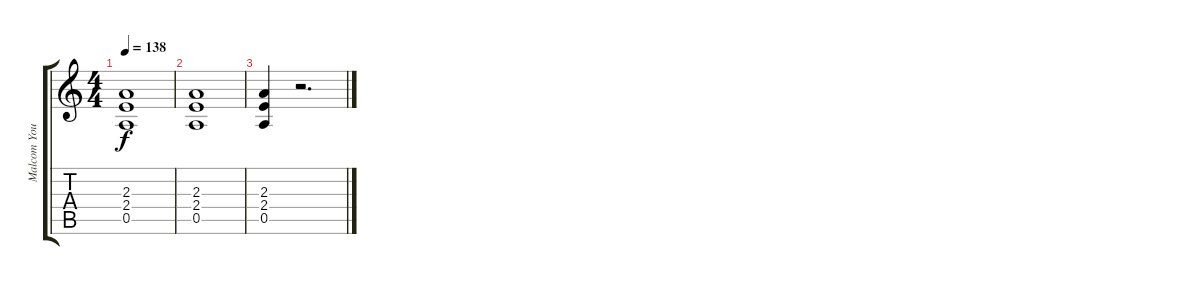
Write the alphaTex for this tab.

\track ("Malcom Young" "Malcom You") {instrument overdrivenguitar}
\staff {score tabs}
\tuning (E4 B3 G3 D3 A2 E2) {hide}
\ts (4 4)
\tempo 138
\clef g2
\ks c
(2.3{t} 2.4{t} 0.5{t}).1{dy f} |
(2.3 2.4 0.5).1 |
(2.3 2.4 0.5).4 r.2{d}
